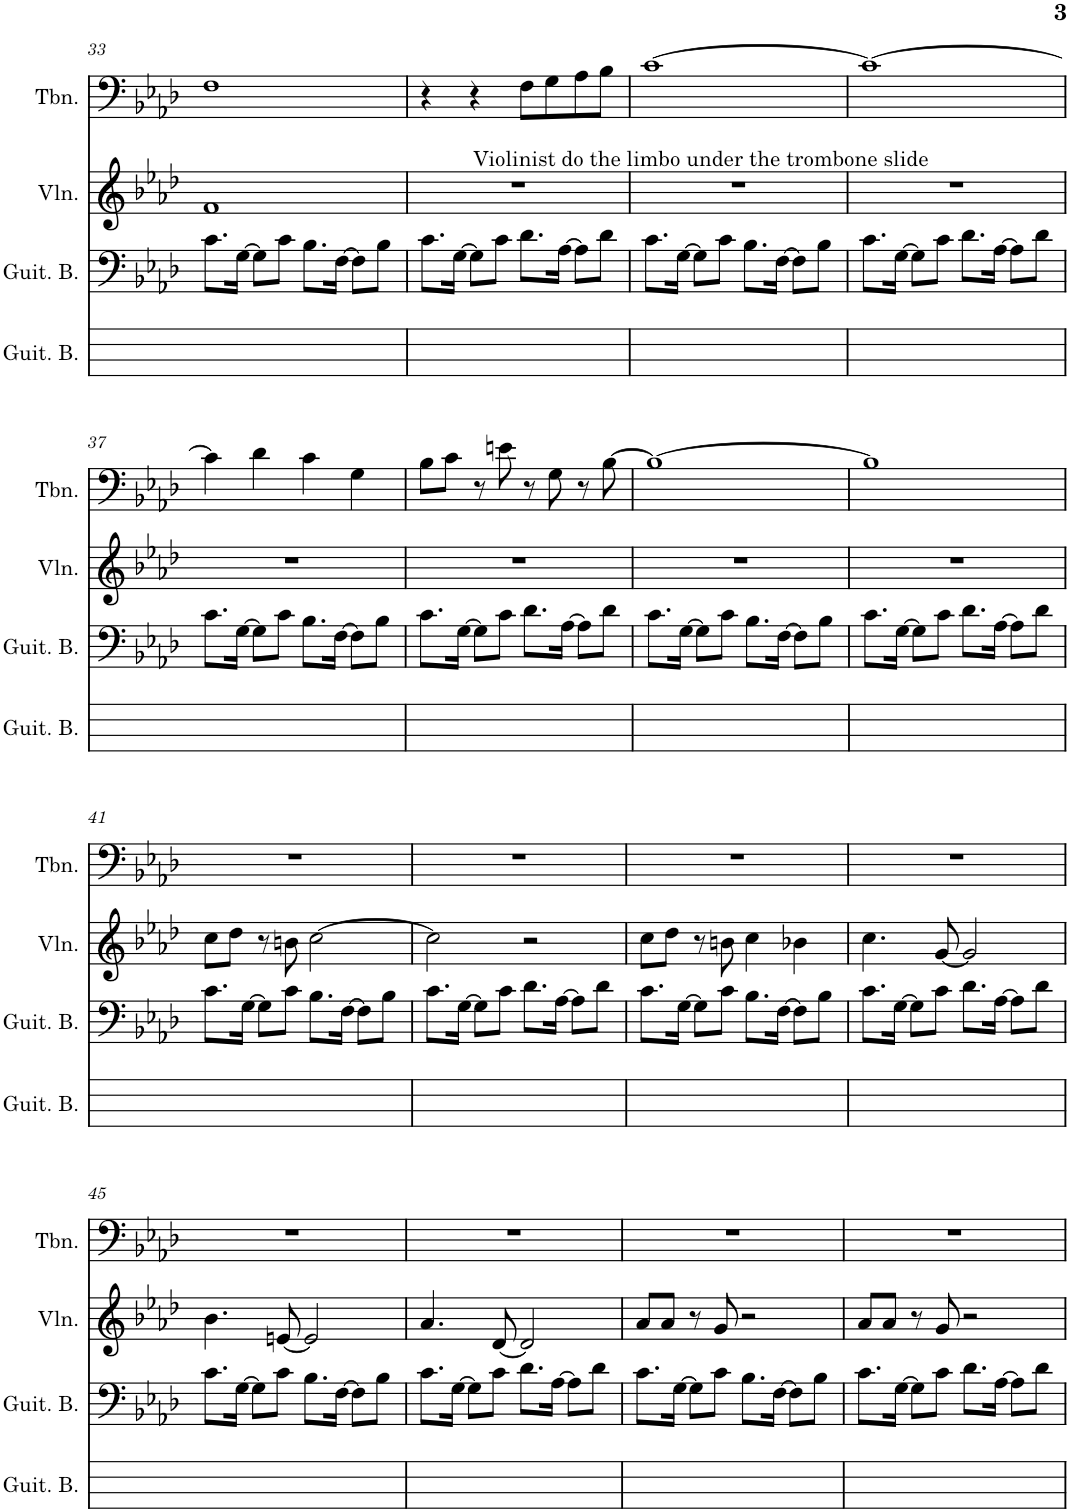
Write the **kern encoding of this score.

**kern	**kern	**kern	**kern
*part4	*part3	*part2	*part1
*staff4	*staff3	*staff2	*staff1
*I"LOOP	*I"Basse	*I"Violon	*I"Trombone
*	*	*I'Vln.	*I'Tbn.
!!LO:PB:g=z
*	*clefF4	*clefG2	*clefF4
*Trd7c12	*Trd7c12	*	*
*k[b-e-a-d-]	*k[b-e-a-d-]	*k[b-e-a-d-]	*k[b-e-a-d-]
*M4/4	*M4/4	*M4/4	*M4/4
=33	=33	=33	=33
1r	8.c\L	1f	1F
.	[16G\Jk	.	.
.	8G\L]	.	.
.	8c\J	.	.
.	8.B-\L	.	.
.	[16F\Jk	.	.
.	8F\L]	.	.
.	8B-\J	.	.
=34	=34	=34	=34
1r	8.c\L	1r	4r
.	[16G\Jk	.	.
.	8G\L]	.	4r
.	8c\J	.	.
.	8.d-\L	.	8F\L
.	.	.	8G\
.	[16A-\Jk	.	.
.	8A-\L]	.	8A-\
.	8d-\J	.	8B-\J
=35	=35	=35	=35
!	!	!	!LO:TX:b:t=Violinist do the limbo under the trombone slide
1r	8.c\L	1r	[1c
.	[16G\Jk	.	.
.	8G\L]	.	.
.	8c\J	.	.
.	8.B-\L	.	.
.	[16F\Jk	.	.
.	8F\L]	.	.
.	8B-\J	.	.
=36	=36	=36	=36
1r	8.c\L	1r	1c_
.	[16G\Jk	.	.
.	8G\L]	.	.
.	8c\J	.	.
.	8.d-\L	.	.
.	[16A-\Jk	.	.
.	8A-\L]	.	.
.	8d-\J	.	.
!!LO:LB:g=z
=37	=37	=37	=37
1r	8.c\L	1r	4c\]
.	[16G\Jk	.	.
.	8G\L]	.	4d-\
.	8c\J	.	.
.	8.B-\L	.	4c\
.	[16F\Jk	.	.
.	8F\L]	.	4G\
.	8B-\J	.	.
=38	=38	=38	=38
1r	8.c\L	1r	8B-\L
.	.	.	8c\J
.	[16G\Jk	.	.
.	8G\L]	.	8r
.	8c\J	.	8en\
.	8.d-\L	.	8r
.	.	.	8G\
.	[16A-\Jk	.	.
.	8A-\L]	.	8r
.	8d-\J	.	[8B-\
=39	=39	=39	=39
1r	8.c\L	1r	1B-_
.	[16G\Jk	.	.
.	8G\L]	.	.
.	8c\J	.	.
.	8.B-\L	.	.
.	[16F\Jk	.	.
.	8F\L]	.	.
.	8B-\J	.	.
=40	=40	=40	=40
1r	8.c\L	1r	1B-]
.	[16G\Jk	.	.
.	8G\L]	.	.
.	8c\J	.	.
.	8.d-\L	.	.
.	[16A-\Jk	.	.
.	8A-\L]	.	.
.	8d-\J	.	.
!!LO:LB:g=z
=41	=41	=41	=41
1r	8.c\L	8cc\L	1r
.	.	8dd-\J	.
.	[16G\Jk	.	.
.	8G\L]	8r	.
.	8c\J	8bn\	.
.	8.B-\L	[2cc\	.
.	[16F\Jk	.	.
.	8F\L]	.	.
.	8B-\J	.	.
=42	=42	=42	=42
1r	8.c\L	2cc\]	1r
.	[16G\Jk	.	.
.	8G\L]	.	.
.	8c\J	.	.
.	8.d-\L	2r	.
.	[16A-\Jk	.	.
.	8A-\L]	.	.
.	8d-\J	.	.
=43	=43	=43	=43
1r	8.c\L	8cc\L	1r
.	.	8dd-\J	.
.	[16G\Jk	.	.
.	8G\L]	8r	.
.	8c\J	8bn\	.
.	8.B-\L	4cc\	.
.	[16F\Jk	.	.
.	8F\L]	4b-X\	.
.	8B-\J	.	.
=44	=44	=44	=44
1r	8.c\L	4.cc\	1r
.	[16G\Jk	.	.
.	8G\L]	.	.
.	8c\J	[8g/	.
.	8.d-\L	2g/]	.
.	[16A-\Jk	.	.
.	8A-\L]	.	.
.	8d-\J	.	.
!!LO:LB:g=z
=45	=45	=45	=45
1r	8.c\L	4.b-\	1r
.	[16G\Jk	.	.
.	8G\L]	.	.
.	8c\J	[8en/	.
.	8.B-\L	2e/]	.
.	[16F\Jk	.	.
.	8F\L]	.	.
.	8B-\J	.	.
=46	=46	=46	=46
1r	8.c\L	4.a-/	1r
.	[16G\Jk	.	.
.	8G\L]	.	.
.	8c\J	[8d-/	.
.	8.d-\L	2d-/]	.
.	[16A-\Jk	.	.
.	8A-\L]	.	.
.	8d-\J	.	.
=47	=47	=47	=47
1r	8.c\L	8a-/L	1r
.	.	8a-/J	.
.	[16G\Jk	.	.
.	8G\L]	8r	.
.	8c\J	8g/	.
.	8.B-\L	2r	.
.	[16F\Jk	.	.
.	8F\L]	.	.
.	8B-\J	.	.
=48	=48	=48	=48
1r	8.c\L	8a-/L	1r
.	.	8a-/J	.
.	[16G\Jk	.	.
.	8G\L]	8r	.
.	8c\J	8g/	.
.	8.d-\L	2r	.
.	[16A-\Jk	.	.
.	8A-\L]	.	.
.	8d-\J	.	.
=	=	=	=
*-	*-	*-	*-
